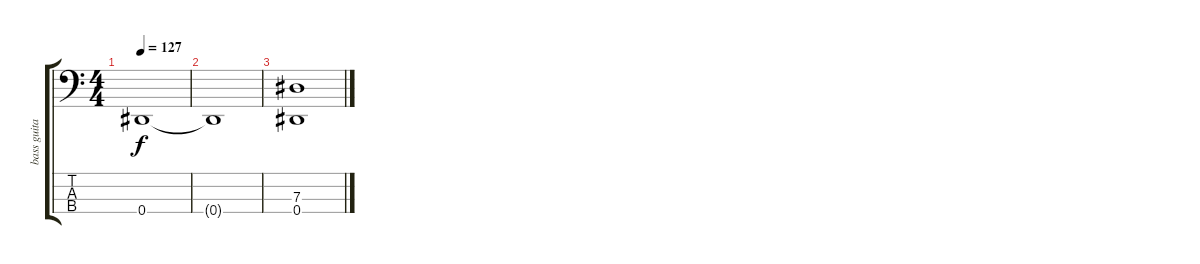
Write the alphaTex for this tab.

\track ("bass guitar" "bass guita") {instrument electricbasspick}
\staff {score tabs}
\tuning (Gb2 Db2 Ab1 Eb1) {hide}
\ts (4 4)
\tempo 127
\clef f4
\ks c
0.4.1{dy f} |
0.4{t}.1 |
(7.3 0.4).1
